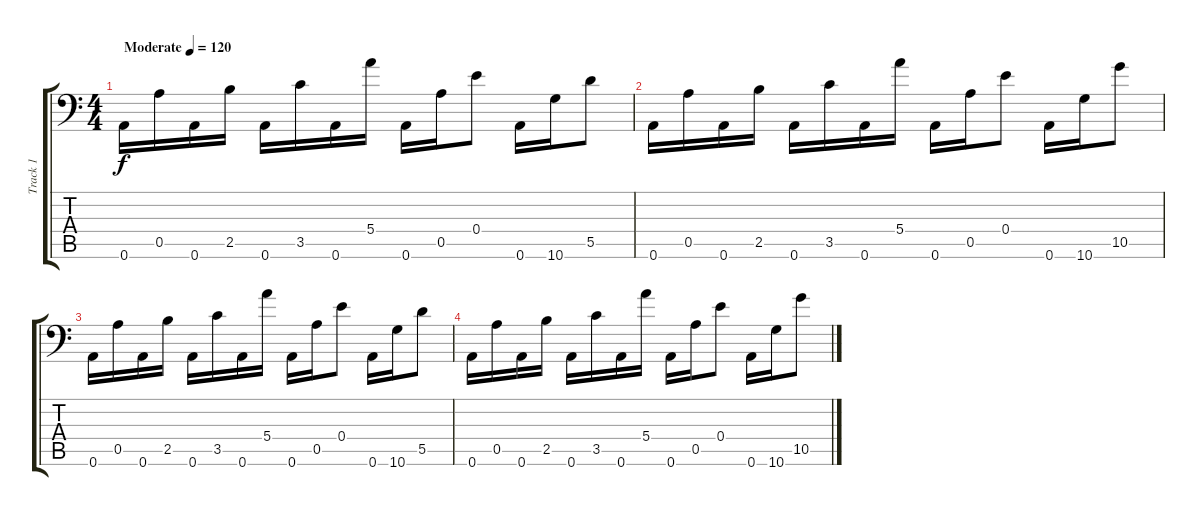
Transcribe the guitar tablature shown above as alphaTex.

\track ("Track 1" "Track 1") {instrument distortionguitar}
\staff {score tabs}
\tuning (E4 B3 G3 E3 A2 A1) {hide}
\ts (4 4)
\tempo (120 "Moderate")
\clef f4
\ks c
0.6.16{dy f instrument distortionguitar} 0.5.16 0.6.16 2.5.16 0.6.16 3.5.16 0.6.16 5.4.16 0.6.16 0.5.16 0.4.8 0.6.16 10.6.16 5.5.8 |
0.6.16 0.5.16 0.6.16 2.5.16 0.6.16 3.5.16 0.6.16 5.4.16 0.6.16 0.5.16 0.4.8 0.6.16 10.6.16 10.5.8 |
0.6.16 0.5.16 0.6.16 2.5.16 0.6.16 3.5.16 0.6.16 5.4.16 0.6.16 0.5.16 0.4.8 0.6.16 10.6.16 5.5.8 |
0.6.16 0.5.16 0.6.16 2.5.16 0.6.16 3.5.16 0.6.16 5.4.16 0.6.16 0.5.16 0.4.8 0.6.16 10.6.16 10.5.8
